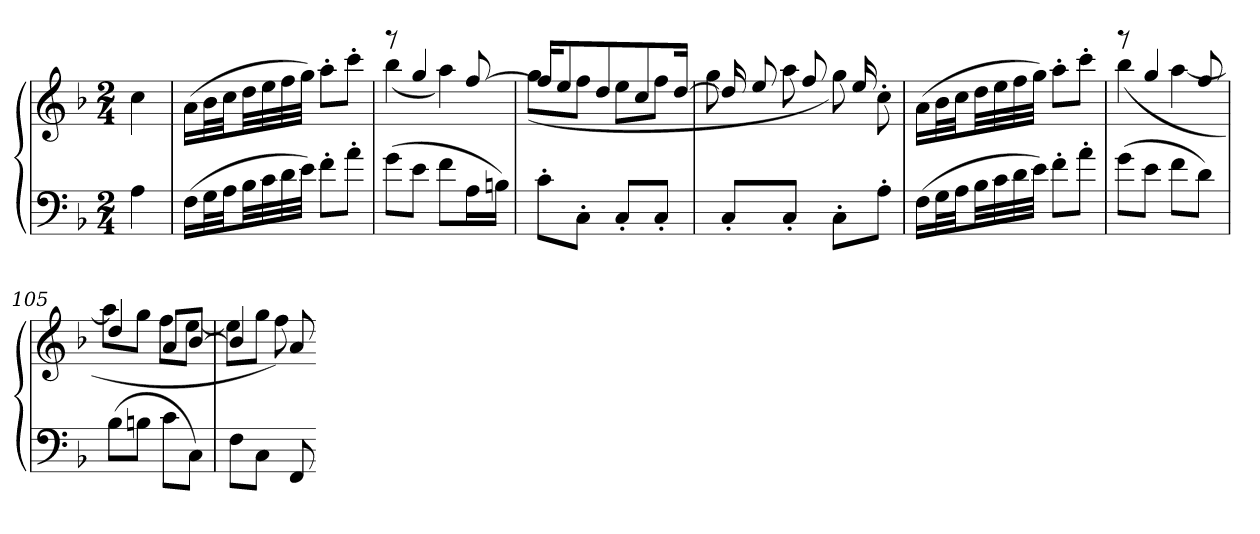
**kern	**kern
*part1	*part1
*staff2	*staff1
*clefF4	*clefG2
*k[b-]	*k[b-]
*F:	*F:
*M2/4	*M2/4
=	=
4A	4cc
=99	=99
(16FLL	(16aLL
32GL	32b-L
32AJJ	32ccJJ
32B-LL	32ddLL
32c	32ee
32d	32ff
32eJJJ)	32ggJJJ)
8f'L	8aa'L
8a'J	8ccc'J
=100	=100
*	*^
(8gL	8r	(4bb-
8eJ	4gg	.
8fL	.	4aa)
16AL	[8ff	.
16BnJJ)	.	.
=101	=101	=101
8c'L	16ffKL]	(8ggL
.	8ee	.
8C'J	.	8ffJ
.	8dd	.
8C'L	.	8eeL
.	8cc	.
8C'J	.	8ffJ
.	[16ddJk	.
=102	=102	=102
8C'L	16dd]	8gg
.	8ee	.
8C'J	.	8aa
.	8ff	.
8C'L	.	8gg)
.	16ee	.
8A'J	8cc'	8ryy
*	*v	*v
=103	=103
(16FLL	(16aLL
32GL	32b-L
32AJJ	32ccJJ
32B-LL	32ddLL
32c	32ee
32d	32ff
32eJJJ)	32ggJJJ)
8f'L	8aa'L
8a'J	8ccc'J
=104	=104
*	*^
(8gL	8r	(4bb-
8eJ	4gg	.
8fL	.	[4aa
8dJ)	8ff	.
=105	=105	=105
(8B-L	4dd	8aaL]
8BnJ	.	8ggJ
8cL	8aL	8ffL
8CJ)	[8b-J	[8eeJ
=106	=106	=106
8FL	4b-]	8eeL]
8CJ	.	8ggJ
8FF	8a	8ff)
*	*v	*v
=-	=-
*-	*-
